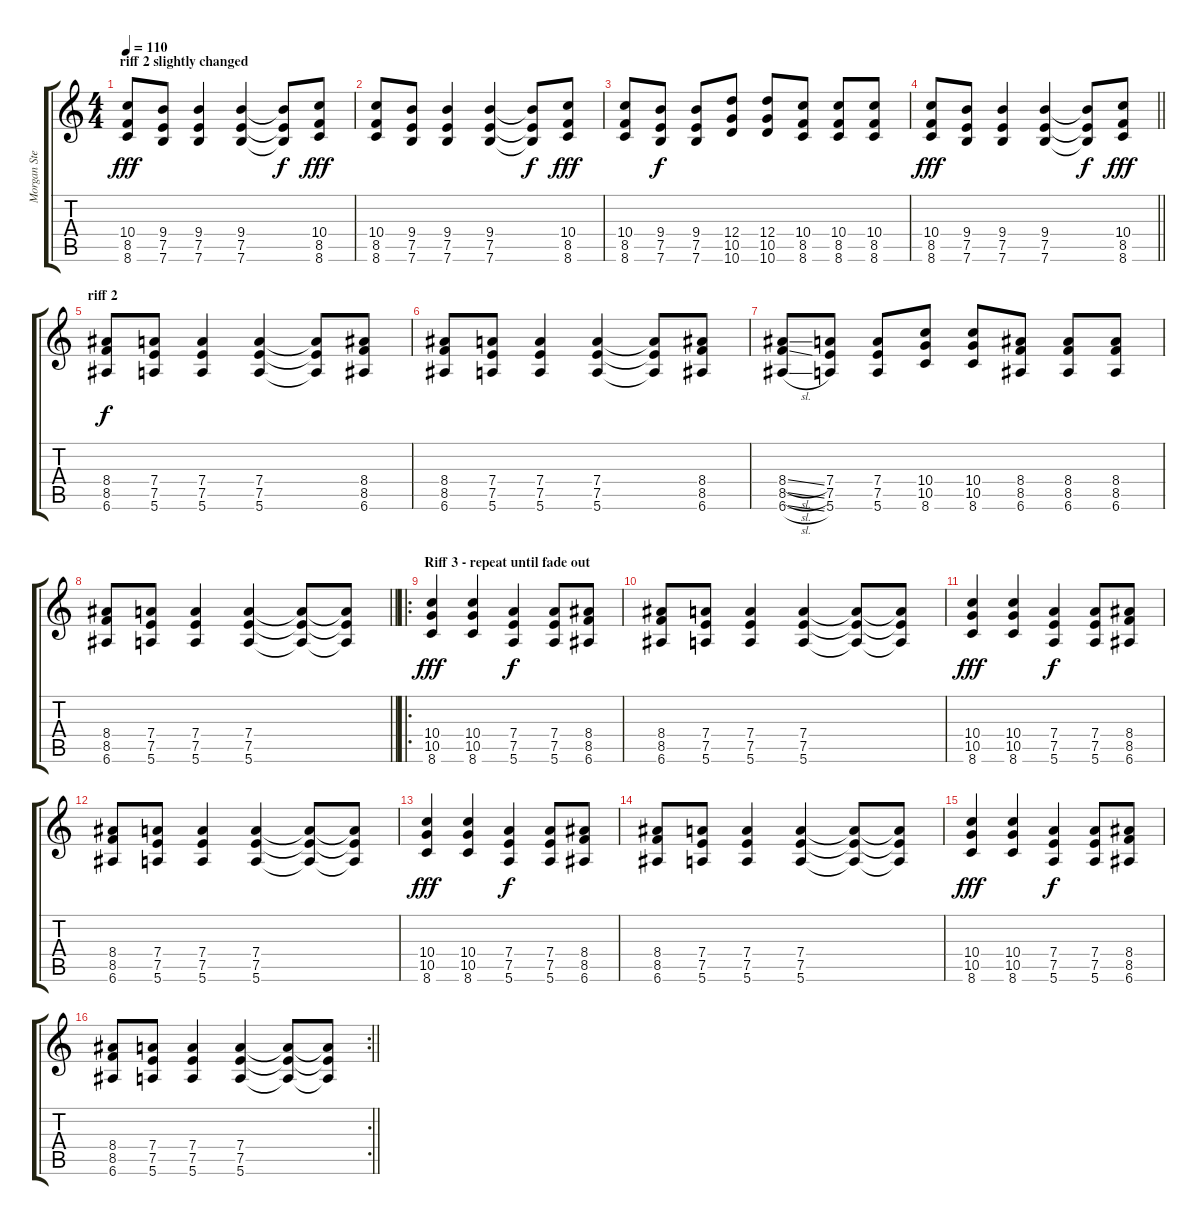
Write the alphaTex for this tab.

\track ("Morgan Steinmeyer Hakansson " "Morgan Ste") {instrument distortionguitar}
\staff {score tabs}
\tuning (E4 B3 G3 D3 A2 E2) {hide}
\ts (4 4)
\section ("" "riff 2 slightly changed")
\tempo 110
\clef g2
\ks c
(10.4 8.5 8.6).8{dy fff} (9.4 7.5 7.6).8 (9.4 7.5 7.6).4 (9.4 7.5 7.6).4 (9.4{t} 7.5{t} 7.6{t}).8{dy f} (10.4 8.5 8.6).8{dy fff} |
(10.4 8.5 8.6).8 (9.4 7.5 7.6).8 (9.4 7.5 7.6).4 (9.4 7.5 7.6).4 (9.4{t} 7.5{t} 7.6{t}).8{dy f} (10.4 8.5 8.6).8{dy fff} |
(10.4 8.5 8.6).8 (9.4 7.5 7.6).8{dy f} (9.4 7.5 7.6).8 (12.4 10.5 10.6).8 (12.4 10.5 10.6).8 (10.4 8.5 8.6).8 (10.4 8.5 8.6).8 (10.4 8.5 8.6).8 |
\barLineRight lightlight
(10.4 8.5 8.6).8{dy fff} (9.4 7.5 7.6).8 (9.4 7.5 7.6).4 (9.4 7.5 7.6).4 (9.4{t} 7.5{t} 7.6{t}).8{dy f} (10.4 8.5 8.6).8{dy fff} |
\section ("" "riff 2")
(8.4 8.5 6.6).8{dy f} (7.4 7.5 5.6).8 (7.4 7.5 5.6).4 (7.4 7.5 5.6).4 (7.4{t} 7.5{t} 5.6{t}).8 (8.4 8.5 6.6).8 |
(8.4 8.5 6.6).8 (7.4 7.5 5.6).8 (7.4 7.5 5.6).4 (7.4 7.5 5.6).4 (7.4{t} 7.5{t} 5.6{t}).8 (8.4 8.5 6.6).8 |
(8.4{sl} 8.5{sl} 6.6{sl}).8 (7.4 7.5 5.6).8 (7.4 7.5 5.6).8 (10.4 10.5 8.6).8 (10.4 10.5 8.6).8 (8.4 8.5 6.6).8 (8.4 8.5 6.6).8 (8.4 8.5 6.6).8 |
\barLineRight lightlight
(8.4 8.5 6.6).8 (7.4 7.5 5.6).8 (7.4 7.5 5.6).4 (7.4 7.5 5.6).4 (7.4{t} 7.5{t} 5.6{t}).8 (7.4{t} 7.5{t} 5.6{t}).8 |
\ro
\section ("" "Riff 3 - repeat until fade out")
(10.4 10.5 8.6).4{dy fff} (10.4 10.5 8.6).4 (7.4 7.5 5.6).4{dy f} (7.4 7.5 5.6).8 (8.4 8.5 6.6).8 |
(8.4 8.5 6.6).8 (7.4 7.5 5.6).8 (7.4 7.5 5.6).4 (7.4 7.5 5.6).4 (7.4{t} 7.5{t} 5.6{t}).8 (7.4{t} 7.5{t} 5.6{t}).8 |
(10.4 10.5 8.6).4{dy fff} (10.4 10.5 8.6).4 (7.4 7.5 5.6).4{dy f} (7.4 7.5 5.6).8 (8.4 8.5 6.6).8 |
(8.4 8.5 6.6).8 (7.4 7.5 5.6).8 (7.4 7.5 5.6).4 (7.4 7.5 5.6).4 (7.4{t} 7.5{t} 5.6{t}).8 (7.4{t} 7.5{t} 5.6{t}).8 |
(10.4 10.5 8.6).4{dy fff} (10.4 10.5 8.6).4 (7.4 7.5 5.6).4{dy f} (7.4 7.5 5.6).8 (8.4 8.5 6.6).8 |
(8.4 8.5 6.6).8 (7.4 7.5 5.6).8 (7.4 7.5 5.6).4 (7.4 7.5 5.6).4 (7.4{t} 7.5{t} 5.6{t}).8 (7.4{t} 7.5{t} 5.6{t}).8 |
(10.4 10.5 8.6).4{dy fff} (10.4 10.5 8.6).4 (7.4 7.5 5.6).4{dy f} (7.4 7.5 5.6).8 (8.4 8.5 6.6).8 |
\rc 2
\barLineRight lightlight
(8.4 8.5 6.6).8 (7.4 7.5 5.6).8 (7.4 7.5 5.6).4 (7.4 7.5 5.6).4 (7.4{t} 7.5{t} 5.6{t}).8 (7.4{t} 7.5{t} 5.6{t}).8
